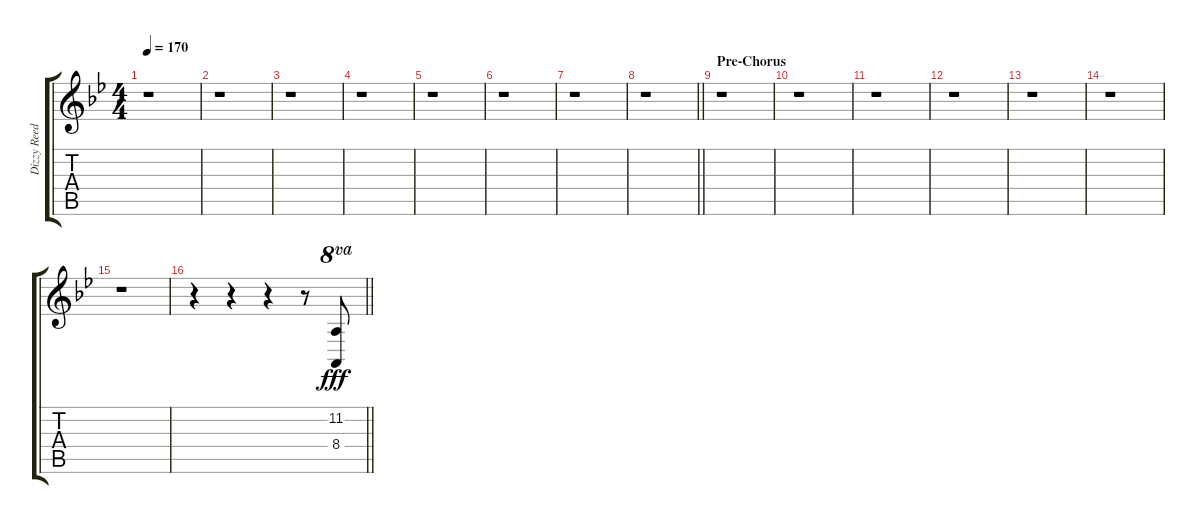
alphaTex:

\track ("Dizzy Reed - Piano" "Dizzy Reed") {instrument electricgrandpiano}
\staff {score tabs}
\tuning (Eb4 Bb3 Gb3 Db3 Ab2 Eb2) {hide}
\ts (4 4)
\tempo 170
\clef g2
\ks bb
r.1{dy f} |
r.1 |
r.1 |
r.1 |
r.1 |
r.1 |
r.1 |
\barLineRight lightlight
r.1 |
\section ("" "Pre-Chorus")
r.1 |
r.1 |
r.1 |
r.1 |
r.1 |
r.1 |
r.1 |
\barLineRight lightlight
r.4 r.4 r.4 r.8 (11.2 8.4).8{ot 8va dy fff}
